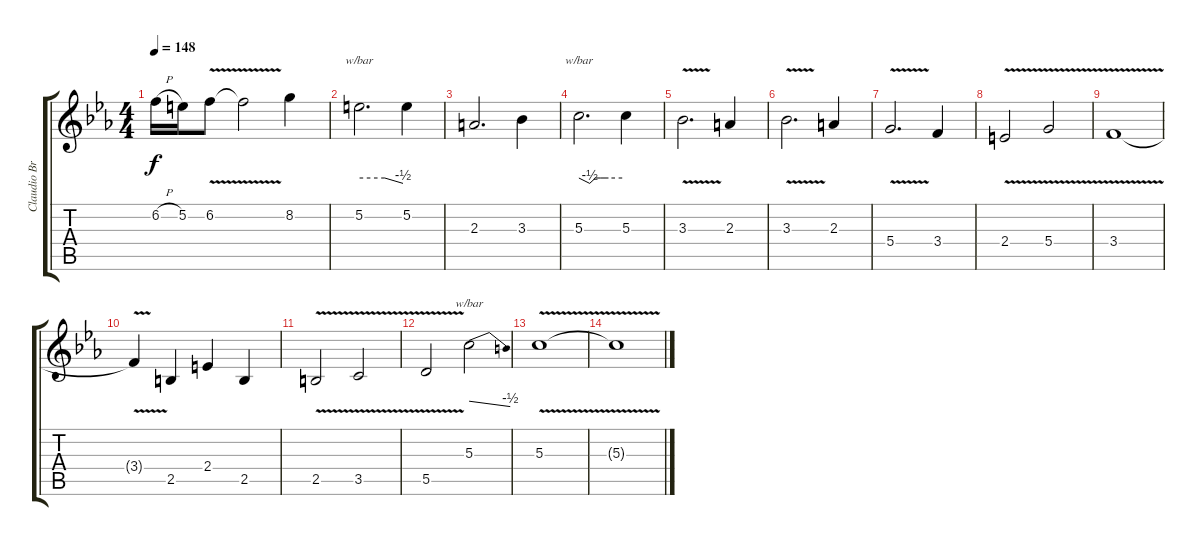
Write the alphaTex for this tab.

\track ("Claudio Brasini [Chitarra]" "Claudio Br") {instrument electricguitarclean}
\staff {score tabs}
\tuning (E4 B3 G3 D3 A2 E2) {hide}
\ts (4 4)
\tempo 148
\clef g2
\ks cminor
6.2{h}.16{dy f} 5.2.16 6.2{v}.8 6.2{t}.2 8.2.4 |
5.2.2{d tbe (custom default 0 0 35 0 60 -2)} 5.2.4 |
2.3.2{d} 3.3.4 |
5.3.2{d tbe (custom default 0 0 15 -2 23 0 30 0 32 0 41 0 60 0)} 5.3.4 |
3.3{v}.2{d} 2.3.4 |
3.3{v}.2{d} 2.3.4 |
5.4{v}.2{d} 3.4.4 |
2.4{v}.2 5.4{v}.2 |
3.4{v}.1 |
3.4{t}.4 2.5.4 2.4.4 2.5.4 |
2.5{v}.2 3.5{v}.2 |
5.5{v}.2 5.3.2{tbe (dive default 0 0 60 -2)} |
5.3{v}.1 |
5.3{t}.1
